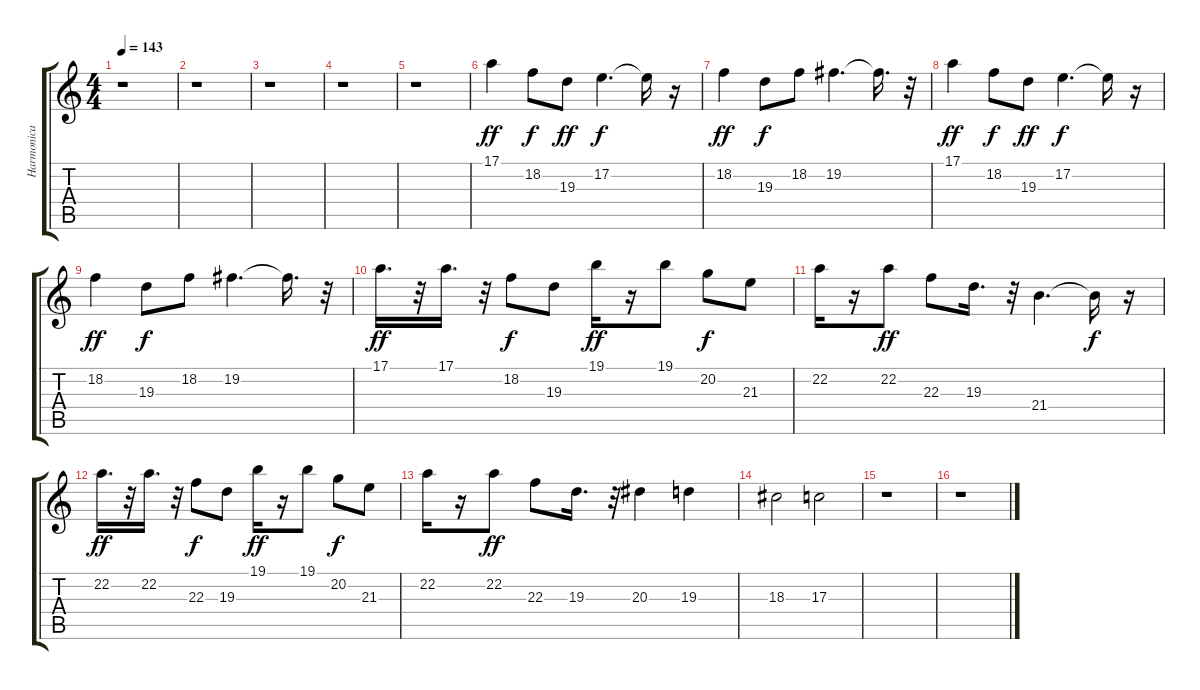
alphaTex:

\track ("Harmonica" "Harmonica") {instrument harmonica}
\staff {score tabs}
\tuning (E4 B3 G3 D3 A2 E2) {hide}
\ts (4 4)
\tempo 143
\clef g2
\ks c
r.1{dy ff} |
r.1 |
r.1 |
r.1 |
r.1 |
17.1.4 18.2.8{dy f} 19.3.8{dy ff} 17.2.4{d dy f} 17.2{t}.16 r.16 |
18.2.4{dy ff} 19.3.8{dy f} 18.2.8 19.2.4{d} 19.2{t}.16{d} r.32 |
17.1.4{dy ff} 18.2.8{dy f} 19.3.8{dy ff} 17.2.4{d dy f} 17.2{t}.16 r.16 |
18.2.4{dy ff} 19.3.8{dy f} 18.2.8 19.2.4{d} 19.2{t}.16{d} r.32 |
17.1.16{d dy ff} r.32 17.1.16{d} r.32 18.2.8{dy f} 19.3.8 19.1.16{dy ff} r.16 19.1.8 20.2.8{dy f} 21.3.8 |
22.2.16 r.16 22.2.8{dy ff} 22.3.8 19.3.16{d} r.32 21.4.4{d} 21.4{t}.16{dy f} r.16 |
22.2.16{d dy ff} r.32 22.2.16{d} r.32 22.3.8{dy f} 19.3.8 19.1.16{dy ff} r.16 19.1.8 20.2.8{dy f} 21.3.8 |
22.2.16 r.16 22.2.8{dy ff} 22.3.8 19.3.16{d} r.32 20.3.4 19.3.4 |
18.3.2 17.3.2 |
r.1 |
r.1
